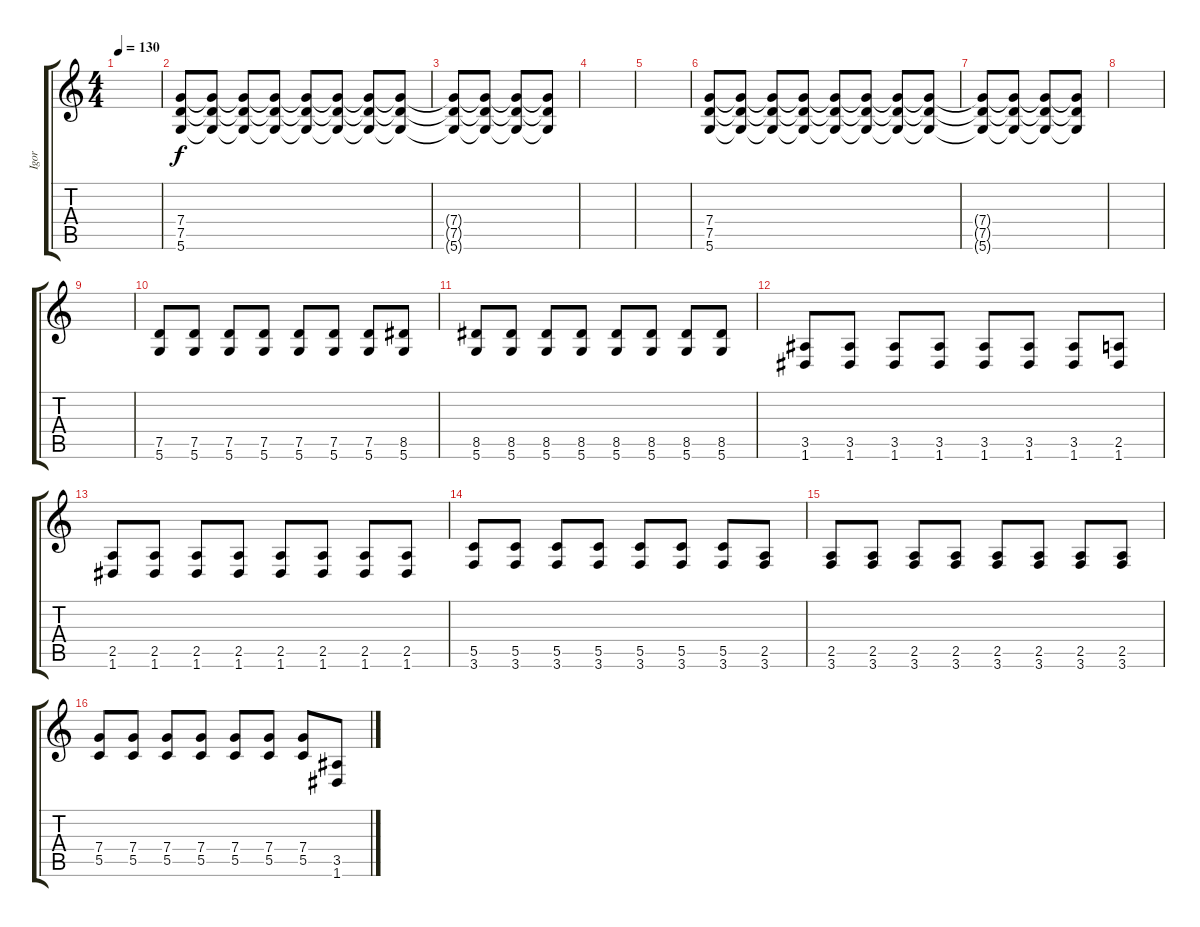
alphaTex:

\track ("Igor" "Igor") {instrument distortionguitar}
\staff {score tabs}
\tuning (D4 A3 F3 C3 G2 D2) {hide}
\ts (4 4)
\tempo 130
\clef g2
\ks c
|
(7.4 7.5 5.6).8 (7.4{t} 7.5{t} 5.6{t}).8 (7.4{t} 7.5{t} 5.6{t}).8 (7.4{t} 7.5{t} 5.6{t}).8 (7.4{t} 7.5{t} 5.6{t}).8 (7.4{t} 7.5{t} 5.6{t}).8 (7.4{t} 7.5{t} 5.6{t}).8 (7.4{t} 7.5{t} 5.6{t}).8 |
(7.4{t} 7.5{t} 5.6{t}).8 (7.4{t} 7.5{t} 5.6{t}).8 (7.4{t} 7.5{t} 5.6{t}).8 (7.4{t} 7.5{t} 5.6{t}).8 |
|
|
(7.4 7.5 5.6).8 (7.4{t} 7.5{t} 5.6{t}).8 (7.4{t} 7.5{t} 5.6{t}).8 (7.4{t} 7.5{t} 5.6{t}).8 (7.4{t} 7.5{t} 5.6{t}).8 (7.4{t} 7.5{t} 5.6{t}).8 (7.4{t} 7.5{t} 5.6{t}).8 (7.4{t} 7.5{t} 5.6{t}).8 |
(7.4{t} 7.5{t} 5.6{t}).8 (7.4{t} 7.5{t} 5.6{t}).8 (7.4{t} 7.5{t} 5.6{t}).8 (7.4{t} 7.5{t} 5.6{t}).8 |
|
|
(7.5 5.6).8 (7.5 5.6).8 (7.5 5.6).8 (7.5 5.6).8 (7.5 5.6).8 (7.5 5.6).8 (7.5 5.6).8 (8.5 5.6).8 |
(8.5 5.6).8 (8.5 5.6).8 (8.5 5.6).8 (8.5 5.6).8 (8.5 5.6).8 (8.5 5.6).8 (8.5 5.6).8 (8.5 5.6).8 |
(3.5 1.6).8 (3.5 1.6).8 (3.5 1.6).8 (3.5 1.6).8 (3.5 1.6).8 (3.5 1.6).8 (3.5 1.6).8 (2.5 1.6).8 |
(2.5 1.6).8 (2.5 1.6).8 (2.5 1.6).8 (2.5 1.6).8 (2.5 1.6).8 (2.5 1.6).8 (2.5 1.6).8 (2.5 1.6).8 |
(5.5 3.6).8 (5.5 3.6).8 (5.5 3.6).8 (5.5 3.6).8 (5.5 3.6).8 (5.5 3.6).8 (5.5 3.6).8 (2.5 3.6).8 |
(2.5 3.6).8 (2.5 3.6).8 (2.5 3.6).8 (2.5 3.6).8 (2.5 3.6).8 (2.5 3.6).8 (2.5 3.6).8 (2.5 3.6).8 |
(7.4 5.5).8 (7.4 5.5).8 (7.4 5.5).8 (7.4 5.5).8 (7.4 5.5).8 (7.4 5.5).8 (7.4 5.5).8 (3.5 1.6).8
